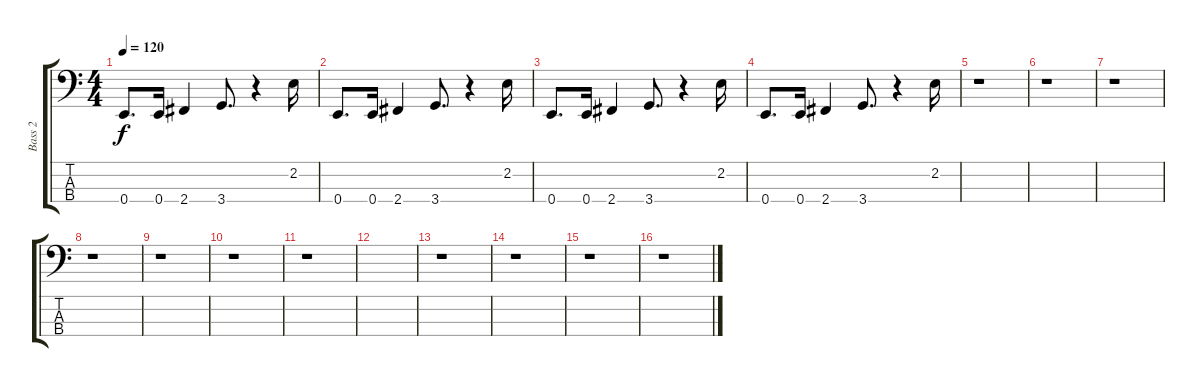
\track ("Bass 2" "Bass 2") {solo instrument slapbass2}
\staff {score tabs}
\tuning (G2 D2 A1 E1) {hide}
\ts (4 4)
\tempo 120
\clef f4
\ks c
0.4.8{d dy f} 0.4.16 2.4.4 3.4.8{d} r.4 2.2.16 |
0.4.8{d} 0.4.16 2.4.4 3.4.8{d} r.4 2.2.16 |
0.4.8{d} 0.4.16 2.4.4 3.4.8{d} r.4 2.2.16 |
0.4.8{d} 0.4.16 2.4.4 3.4.8{d} r.4 2.2.16 |
r.1 |
r.1 |
r.1 |
r.1 |
r.1 |
r.1 |
r.1 |
|
r.1 |
r.1 |
r.1 |
r.1
